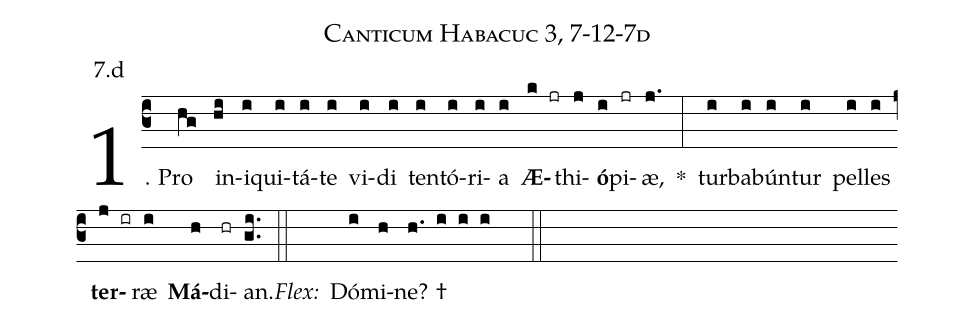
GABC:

name: Canticum Habacuc 3, 7-12-7d;
annotation: 7.d;
%%
(c3)1. Pro(hg) in(hi)i(i)qui(i)tá(i)te(i) vi(i)di(i) ten(i)tó(i)ri(i)a(i) <b>Æ</b>(k jr)thi(j)<b>ó</b>(i)pi(jr)æ,(j.) *(:) tur(i)ba(i)bún(i)tur(i) pel(i)les(i) <b>ter</b>(j ir)ræ(i) <b>Má</b>(h)di(hr)an.(gi..) (::)
<i>Flex:</i>()  Dó(i)mi(h)ne? †(h. i i i  ::)
